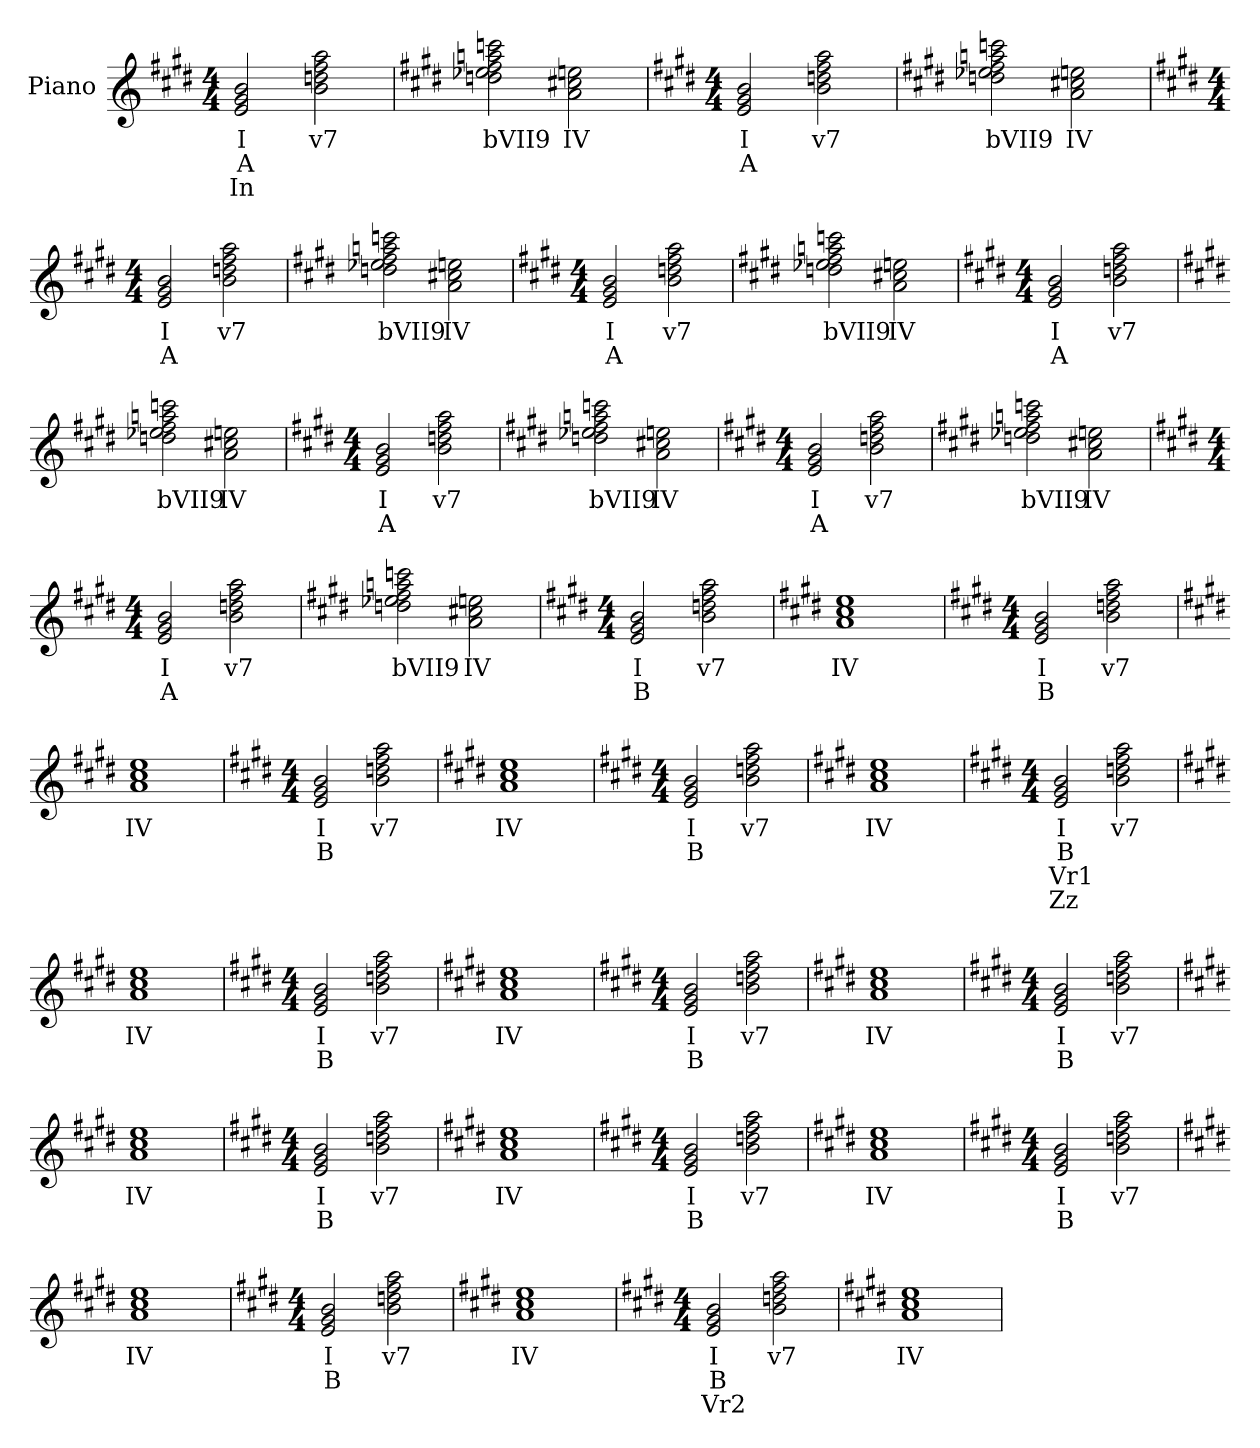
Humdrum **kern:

**kern	**text	**text	**text	**text
*part1	*part1	*part1	*part1	*part1
*staff1	*staff1	*staff1	*staff1	*staff1
*I"Piano	*	*	*	*
*I'Pno	*	*	*	*
*k[f#c#g#d#]	*	*	*	*
*E:	*	*	*	*
*M4/4	*	*	*	*
=	=	=	=	=
2e 2g# 2b	I	A	In	.
2b 2ddn 2ff# 2aa	v7	.	.	.
=	=	=	=	=
*k[f#c#g#d#]	*	*	*	*
*E:	*	*	*	*
2ddn 2ff# 2aan 2cccn 2ee-X	bVII9	.	.	.
2a 2cc#X 2een	IV	.	.	.
=	=	=	=	=
*k[f#c#g#d#]	*	*	*	*
*E:	*	*	*	*
*M4/4	*	*	*	*
2e 2g# 2b	I	A	.	.
2b 2ddn 2ff# 2aa	v7	.	.	.
=	=	=	=	=
*k[f#c#g#d#]	*	*	*	*
*E:	*	*	*	*
2ddn 2ff# 2aan 2cccn 2ee-X	bVII9	.	.	.
2a 2cc#X 2een	IV	.	.	.
=	=	=	=	=
*k[f#c#g#d#]	*	*	*	*
*E:	*	*	*	*
*M4/4	*	*	*	*
2e 2g# 2b	I	A	.	.
2b 2ddn 2ff# 2aa	v7	.	.	.
=	=	=	=	=
*k[f#c#g#d#]	*	*	*	*
*E:	*	*	*	*
2ddn 2ff# 2aan 2cccn 2ee-X	bVII9	.	.	.
2a 2cc#X 2een	IV	.	.	.
=	=	=	=	=
*k[f#c#g#d#]	*	*	*	*
*E:	*	*	*	*
*M4/4	*	*	*	*
2e 2g# 2b	I	A	.	.
2b 2ddn 2ff# 2aa	v7	.	.	.
=	=	=	=	=
*k[f#c#g#d#]	*	*	*	*
*E:	*	*	*	*
2ddn 2ff# 2aan 2cccn 2ee-X	bVII9	.	.	.
2a 2cc#X 2een	IV	.	.	.
=	=	=	=	=
*k[f#c#g#d#]	*	*	*	*
*E:	*	*	*	*
*M4/4	*	*	*	*
2e 2g# 2b	I	A	.	.
2b 2ddn 2ff# 2aa	v7	.	.	.
=	=	=	=	=
*k[f#c#g#d#]	*	*	*	*
*E:	*	*	*	*
2ddn 2ff# 2aan 2cccn 2ee-X	bVII9	.	.	.
2a 2cc#X 2een	IV	.	.	.
=	=	=	=	=
*k[f#c#g#d#]	*	*	*	*
*E:	*	*	*	*
*M4/4	*	*	*	*
2e 2g# 2b	I	A	.	.
2b 2ddn 2ff# 2aa	v7	.	.	.
=	=	=	=	=
*k[f#c#g#d#]	*	*	*	*
*E:	*	*	*	*
2ddn 2ff# 2aan 2cccn 2ee-X	bVII9	.	.	.
2a 2cc#X 2een	IV	.	.	.
=	=	=	=	=
*k[f#c#g#d#]	*	*	*	*
*E:	*	*	*	*
*M4/4	*	*	*	*
2e 2g# 2b	I	A	.	.
2b 2ddn 2ff# 2aa	v7	.	.	.
=	=	=	=	=
*k[f#c#g#d#]	*	*	*	*
*E:	*	*	*	*
2ddn 2ff# 2aan 2cccn 2ee-X	bVII9	.	.	.
2a 2cc#X 2een	IV	.	.	.
=	=	=	=	=
*k[f#c#g#d#]	*	*	*	*
*E:	*	*	*	*
*M4/4	*	*	*	*
2e 2g# 2b	I	A	.	.
2b 2ddn 2ff# 2aa	v7	.	.	.
=	=	=	=	=
*k[f#c#g#d#]	*	*	*	*
*E:	*	*	*	*
2ddn 2ff# 2aan 2cccn 2ee-X	bVII9	.	.	.
2a 2cc#X 2een	IV	.	.	.
=	=	=	=	=
*k[f#c#g#d#]	*	*	*	*
*E:	*	*	*	*
*M4/4	*	*	*	*
2e 2g# 2b	I	B	.	.
2b 2ddn 2ff# 2aa	v7	.	.	.
=	=	=	=	=
*k[f#c#g#d#]	*	*	*	*
*E:	*	*	*	*
1a 1cc# 1ee	IV	.	.	.
=	=	=	=	=
*k[f#c#g#d#]	*	*	*	*
*E:	*	*	*	*
*M4/4	*	*	*	*
2e 2g# 2b	I	B	.	.
2b 2ddn 2ff# 2aa	v7	.	.	.
=	=	=	=	=
*k[f#c#g#d#]	*	*	*	*
*E:	*	*	*	*
1a 1cc# 1ee	IV	.	.	.
=	=	=	=	=
*k[f#c#g#d#]	*	*	*	*
*E:	*	*	*	*
*M4/4	*	*	*	*
2e 2g# 2b	I	B	.	.
2b 2ddn 2ff# 2aa	v7	.	.	.
=	=	=	=	=
*k[f#c#g#d#]	*	*	*	*
*E:	*	*	*	*
1a 1cc# 1ee	IV	.	.	.
=	=	=	=	=
*k[f#c#g#d#]	*	*	*	*
*E:	*	*	*	*
*M4/4	*	*	*	*
2e 2g# 2b	I	B	.	.
2b 2ddn 2ff# 2aa	v7	.	.	.
=	=	=	=	=
*k[f#c#g#d#]	*	*	*	*
*E:	*	*	*	*
1a 1cc# 1ee	IV	.	.	.
=	=	=	=	=
*k[f#c#g#d#]	*	*	*	*
*E:	*	*	*	*
*M4/4	*	*	*	*
2e 2g# 2b	I	B	Vr1	Zz
2b 2ddn 2ff# 2aa	v7	.	.	.
=	=	=	=	=
*k[f#c#g#d#]	*	*	*	*
*E:	*	*	*	*
1a 1cc# 1ee	IV	.	.	.
=	=	=	=	=
*k[f#c#g#d#]	*	*	*	*
*E:	*	*	*	*
*M4/4	*	*	*	*
2e 2g# 2b	I	B	.	.
2b 2ddn 2ff# 2aa	v7	.	.	.
=	=	=	=	=
*k[f#c#g#d#]	*	*	*	*
*E:	*	*	*	*
1a 1cc# 1ee	IV	.	.	.
=	=	=	=	=
*k[f#c#g#d#]	*	*	*	*
*E:	*	*	*	*
*M4/4	*	*	*	*
2e 2g# 2b	I	B	.	.
2b 2ddn 2ff# 2aa	v7	.	.	.
=	=	=	=	=
*k[f#c#g#d#]	*	*	*	*
*E:	*	*	*	*
1a 1cc# 1ee	IV	.	.	.
=	=	=	=	=
*k[f#c#g#d#]	*	*	*	*
*E:	*	*	*	*
*M4/4	*	*	*	*
2e 2g# 2b	I	B	.	.
2b 2ddn 2ff# 2aa	v7	.	.	.
=	=	=	=	=
*k[f#c#g#d#]	*	*	*	*
*E:	*	*	*	*
1a 1cc# 1ee	IV	.	.	.
=	=	=	=	=
*k[f#c#g#d#]	*	*	*	*
*E:	*	*	*	*
*M4/4	*	*	*	*
2e 2g# 2b	I	B	.	.
2b 2ddn 2ff# 2aa	v7	.	.	.
=	=	=	=	=
*k[f#c#g#d#]	*	*	*	*
*E:	*	*	*	*
1a 1cc# 1ee	IV	.	.	.
=	=	=	=	=
*k[f#c#g#d#]	*	*	*	*
*E:	*	*	*	*
*M4/4	*	*	*	*
2e 2g# 2b	I	B	.	.
2b 2ddn 2ff# 2aa	v7	.	.	.
=	=	=	=	=
*k[f#c#g#d#]	*	*	*	*
*E:	*	*	*	*
1a 1cc# 1ee	IV	.	.	.
=	=	=	=	=
*k[f#c#g#d#]	*	*	*	*
*E:	*	*	*	*
*M4/4	*	*	*	*
2e 2g# 2b	I	B	.	.
2b 2ddn 2ff# 2aa	v7	.	.	.
=	=	=	=	=
*k[f#c#g#d#]	*	*	*	*
*E:	*	*	*	*
1a 1cc# 1ee	IV	.	.	.
=	=	=	=	=
*k[f#c#g#d#]	*	*	*	*
*E:	*	*	*	*
*M4/4	*	*	*	*
2e 2g# 2b	I	B	.	.
2b 2ddn 2ff# 2aa	v7	.	.	.
=	=	=	=	=
*k[f#c#g#d#]	*	*	*	*
*E:	*	*	*	*
1a 1cc# 1ee	IV	.	.	.
=	=	=	=	=
*k[f#c#g#d#]	*	*	*	*
*E:	*	*	*	*
*M4/4	*	*	*	*
2e 2g# 2b	I	B	Vr2	.
2b 2ddn 2ff# 2aa	v7	.	.	.
=	=	=	=	=
*k[f#c#g#d#]	*	*	*	*
*E:	*	*	*	*
1a 1cc# 1ee	IV	.	.	.
=	=	=	=	=
*-	*-	*-	*-	*-
